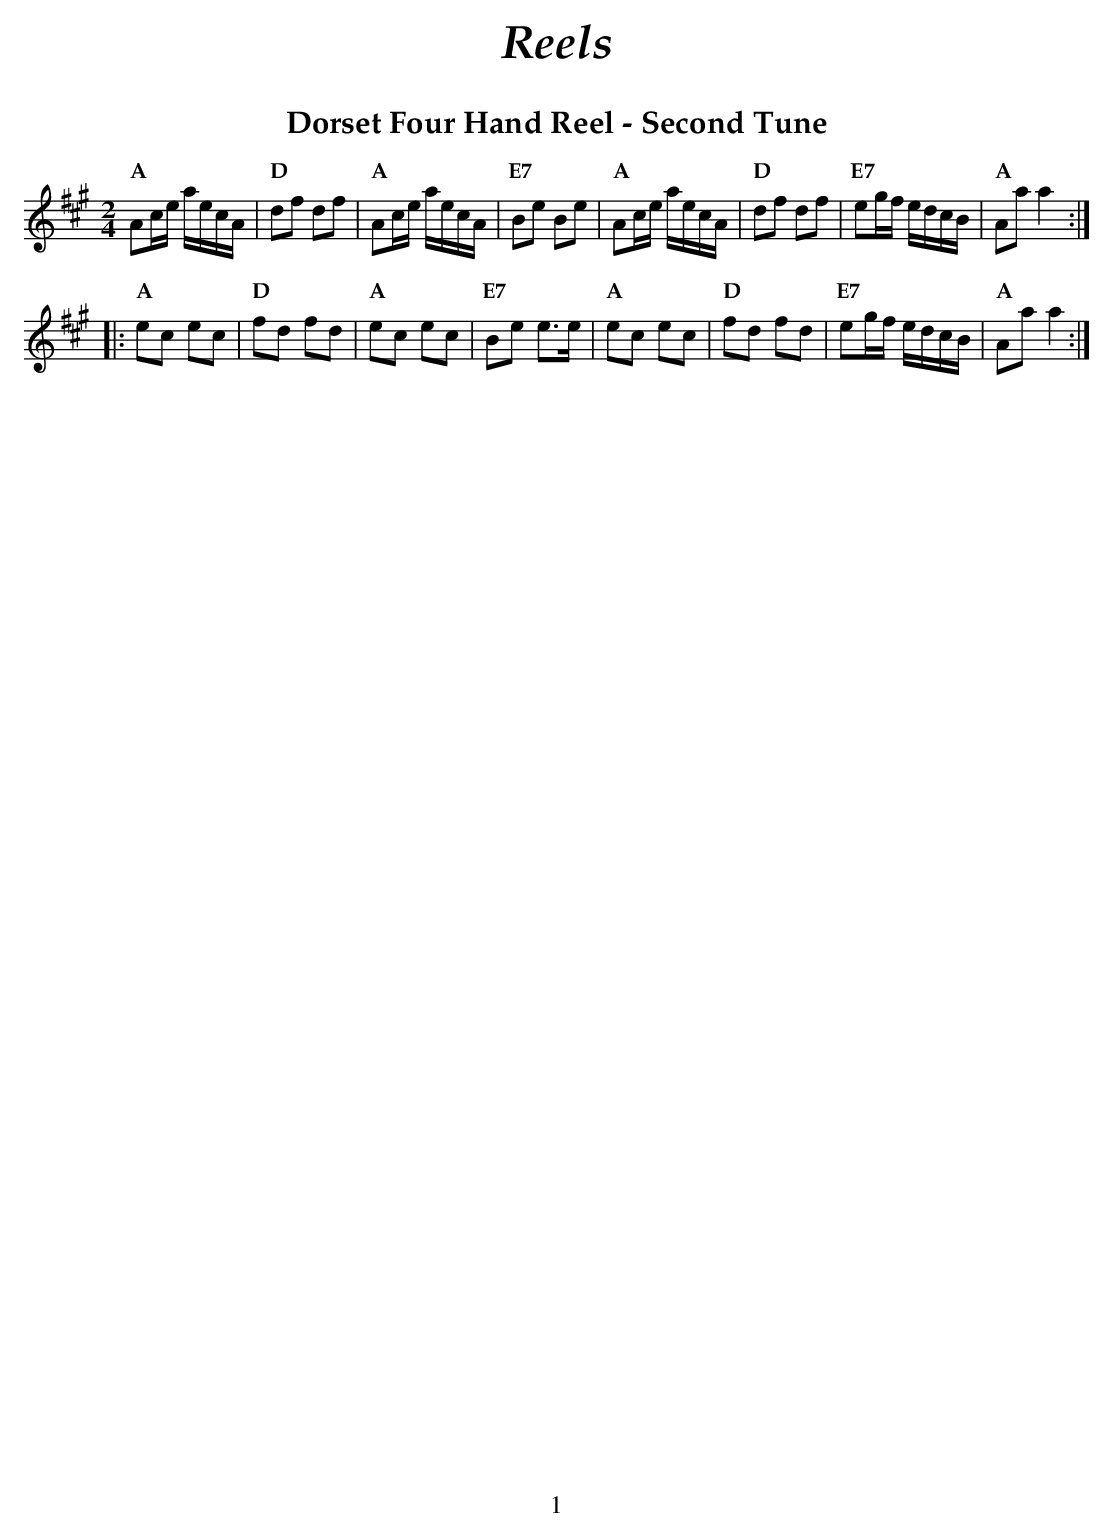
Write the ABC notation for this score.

X:1
T:Dorset Four Hand Reel - Second Tune
M:2/4
L:1/16
K:A
   "A" A2ce aecA | "D" d2f2 d2f2 | "A"  A2ce aecA | "E7" B2e2 B2e2 |\
   "A" A2ce aecA | "D" d2f2 d2f2 | "E7" e2gf edcB | "A"  A2a2 a4  :|
|: "A" e2c2 e2c2 | "D" f2d2 f2d2 | "A"  e2c2 e2c2 | "E7" B2e2 e3e  |\
   "A" e2c2 e2c2 | "D" f2d2 f2d2 | "E7" e2gf edcB | "A"  A2a2 a4  :|
